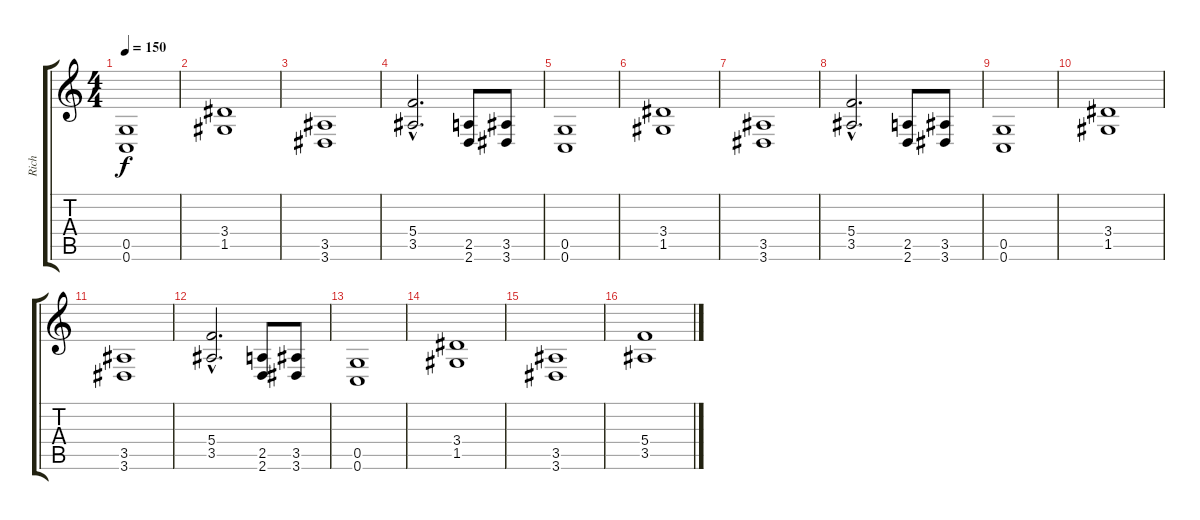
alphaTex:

\track ("Rich" "Rich") {instrument distortionguitar}
\staff {score tabs}
\tuning (D4 A3 F3 C3 G2 C2) {hide}
\ts (4 4)
\tempo 150
\clef g2
\ks c
(0.5 0.6).1{dy f} |
(3.4 1.5).1 |
(3.5 3.6).1 |
(5.4{hac} 3.5{hac}).2{d} (2.5 2.6).8 (3.5 3.6).8 |
(0.5 0.6).1 |
(3.4 1.5).1 |
(3.5 3.6).1 |
(5.4{hac} 3.5{hac}).2{d} (2.5 2.6).8 (3.5 3.6).8 |
(0.5 0.6).1 |
(3.4 1.5).1 |
(3.5 3.6).1 |
(5.4{hac} 3.5{hac}).2{d} (2.5 2.6).8 (3.5 3.6).8 |
(0.5 0.6).1 |
(3.4 1.5).1 |
(3.5 3.6).1 |
(5.4 3.5).1
